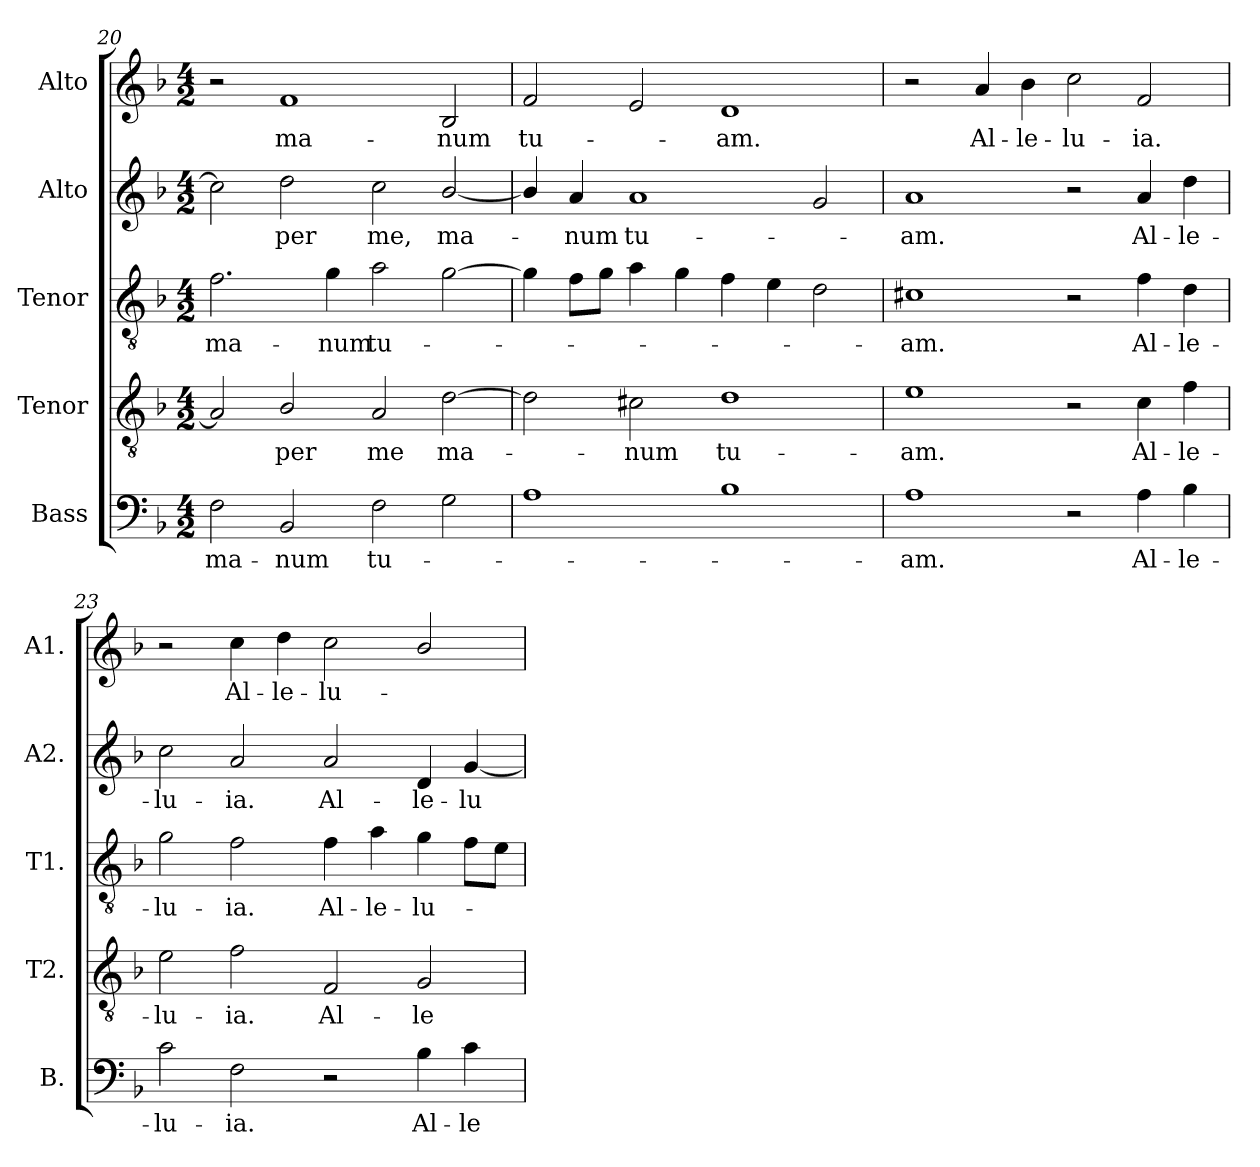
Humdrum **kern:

**kern	**text	**kern	**text	**kern	**text	**kern	**text	**kern	**text
*part5	*part5	*part4	*part4	*part3	*part3	*part2	*part2	*part1	*part1
*staff5	*staff5	*staff4	*staff4	*staff3	*staff3	*staff2	*staff2	*staff1	*staff1
*I"Bass	*	*I"Tenor	*	*I"Tenor	*	*I"Alto	*	*I"Alto	*
*I'B.	*	*I'T2.	*	*I'T1.	*	*I'A2.	*	*I'A1.	*
*clefF4	*	*clefGv2	*	*clefGv2	*	*clefG2	*	*clefG2	*
*	*	*ITrd7c12	*	*ITrd7c12	*	*	*	*	*
*k[b-]	*	*k[b-]	*	*k[b-]	*	*k[b-]	*	*k[b-]	*
*F:	*	*F:	*	*F:	*	*F:	*	*F:	*
*M4/2	*	*M4/2	*	*M4/2	*	*M4/2	*	*M4/2	*
=20	=20	=20	=20	=20	=20	=20	=20	=20	=20
!	!LO:LY:b:color=#000000	!	!	!	!	!	!	!	!
!	!	!	!	!	!LO:LY:b:color=#000000	!	!	!	!
2Fi\	ma-	2AAi/]	.	2.Fi\	ma-	2cci\]	.	2r	.
!	!LO:LY:b:color=#000000	!	!	!	!	!	!	!	!
!	!	!	!LO:LY:b:color=#000000	!	!	!	!	!	!
!	!	!	!	!	!	!	!LO:LY:b:color=#000000	!	!
!	!	!	!	!	!	!	!	!	!LO:LY:b:color=#000000
2BB-i/	-num	2BB-i/	-per	.	.	2ddi\	-per	1fi	ma-
!	!	!	!	!	!LO:LY:b:color=#000000	!	!	!	!
.	.	.	.	4Gi\	-num	.	.	.	.
!	!LO:LY:b:color=#000000	!	!	!	!	!	!	!	!
!	!	!	!LO:LY:b:color=#000000	!	!	!	!	!	!
!	!	!	!	!	!LO:LY:b:color=#000000	!	!	!	!
!	!	!	!	!	!	!	!LO:LY:b:color=#000000	!	!
2Fi\	tu-	2AAi/	me	2Ai\	tu-	2cci\	me,	.	.
!	!	!	!LO:LY:b:color=#000000	!	!	!	!	!	!
!	!	!	!	!	!	!	!LO:LY:b:color=#000000	!	!
!	!	!	!	!	!	!	!	!	!LO:LY:b:color=#000000
2Gi\	.	[2Di\	ma-	[2Gi\	.	[2b-i/	ma-	2B-i/	-num
=21	=21	=21	=21	=21	=21	=21	=21	=21	=21
!	!	!	!	!	!	!	!	!	!LO:LY:b:color=#000000
1Ai	.	2Di\]	.	4Gi\]	.	4b-i/]	.	2fi/	tu-
!	!	!	!	!	!	!	!LO:LY:b:color=#000000	!	!
.	.	.	.	8Fi\L	.	4ai/	-num	.	.
.	.	.	.	8Gi\J	.	.	.	.	.
!	!	!	!LO:LY:b:color=#000000	!	!	!	!	!	!
!	!	!	!	!	!	!	!LO:LY:b:color=#000000	!	!
.	.	2C#Xi\	-num	4Ai\	.	1ai	tu-	2ei/	.
.	.	.	.	4Gi\	.	.	.	.	.
!	!	!	!LO:LY:b:color=#000000	!	!	!	!	!	!
!	!	!	!	!	!	!	!	!	!LO:LY:b:color=#000000
1B-i	.	1Di	tu-	4Fi\	.	.	.	1di	-am.
.	.	.	.	4Ei\	.	.	.	.	.
.	.	.	.	2Di\	.	2gi/	.	.	.
=22	=22	=22	=22	=22	=22	=22	=22	=22	=22
!	!LO:LY:b:color=#000000	!	!	!	!	!	!	!	!
!	!	!	!LO:LY:b:color=#000000	!	!	!	!	!	!
!	!	!	!	!	!LO:LY:b:color=#000000	!	!	!	!
!	!	!	!	!	!	!	!LO:LY:b:color=#000000	!	!
1Ai	-am.	1Ei	-am.	1C#Xi	-am.	1ai	-am.	2r	.
!	!	!	!	!	!	!	!	!	!LO:LY:b:color=#000000
.	.	.	.	.	.	.	.	4ai/	Al-
!	!	!	!	!	!	!	!	!	!LO:LY:b:color=#000000
.	.	.	.	.	.	.	.	4b-i\	-le-
!	!	!	!	!	!	!	!	!	!LO:LY:b:color=#000000
2r	.	2r	.	2r	.	2r	.	2cci\	-lu-
!	!LO:LY:b:color=#000000	!	!	!	!	!	!	!	!
!	!	!	!LO:LY:b:color=#000000	!	!	!	!	!	!
!	!	!	!	!	!LO:LY:b:color=#000000	!	!	!	!
!	!	!	!	!	!	!	!LO:LY:b:color=#000000	!	!
!	!	!	!	!	!	!	!	!	!LO:LY:b:color=#000000
4Ai\	Al-	4Ci\	Al-	4Fi\	Al-	4ai/	Al-	2fi/	-ia.
!	!LO:LY:b:color=#000000	!	!	!	!	!	!	!	!
!	!	!	!LO:LY:b:color=#000000	!	!	!	!	!	!
!	!	!	!	!	!LO:LY:b:color=#000000	!	!	!	!
!	!	!	!	!	!	!	!LO:LY:b:color=#000000	!	!
4B-i\	-le-	4Fi\	-le-	4Di\	-le-	4ddi\	-le-	.	.
=23	=23	=23	=23	=23	=23	=23	=23	=23	=23
!	!LO:LY:b:color=#000000	!	!	!	!	!	!	!	!
!	!	!	!LO:LY:b:color=#000000	!	!	!	!	!	!
!	!	!	!	!	!LO:LY:b:color=#000000	!	!	!	!
!	!	!	!	!	!	!	!LO:LY:b:color=#000000	!	!
2ci\	-lu-	2Ei\	-lu-	2Gi\	-lu-	2cci\	-lu-	2r	.
!	!LO:LY:b:color=#000000	!	!	!	!	!	!	!	!
!	!	!	!LO:LY:b:color=#000000	!	!	!	!	!	!
!	!	!	!	!	!LO:LY:b:color=#000000	!	!	!	!
!	!	!	!	!	!	!	!LO:LY:b:color=#000000	!	!
!	!	!	!	!	!	!	!	!	!LO:LY:b:color=#000000
2Fi\	-ia.	2Fi\	-ia.	2Fi\	-ia.	2ai/	-ia.	4cci\	Al-
!	!	!	!	!	!	!	!	!	!LO:LY:b:color=#000000
.	.	.	.	.	.	.	.	4ddi\	-le-
!	!	!	!LO:LY:b:color=#000000	!	!	!	!	!	!
!	!	!	!	!	!LO:LY:b:color=#000000	!	!	!	!
!	!	!	!	!	!	!	!LO:LY:b:color=#000000	!	!
!	!	!	!	!	!	!	!	!	!LO:LY:b:color=#000000
2r	.	2FFi/	Al-	4Fi\	Al-	2ai/	Al-	2cci\	-lu-
!	!	!	!	!	!LO:LY:b:color=#000000	!	!	!	!
.	.	.	.	4Ai\	-le-	.	.	.	.
!	!LO:LY:b:color=#000000	!	!	!	!	!	!	!	!
!	!	!	!LO:LY:b:color=#000000	!	!	!	!	!	!
!	!	!	!	!	!LO:LY:b:color=#000000	!	!	!	!
!	!	!	!	!	!	!	!LO:LY:b:color=#000000	!	!
4B-i\	Al-	2GGi/	-le-	4Gi\	-lu-	4di/	-le-	2b-i/	.
!	!LO:LY:b:color=#000000	!	!	!	!	!	!	!	!
!	!	!	!	!	!	!	!LO:LY:b:color=#000000	!	!
4ci\	-le-	.	.	8Fi\L	.	[4gi/	-lu-	.	.
.	.	.	.	8Ei\J	.	.	.	.	.
=	=	=	=	=	=	=	=	=	=
*-	*-	*-	*-	*-	*-	*-	*-	*-	*-
